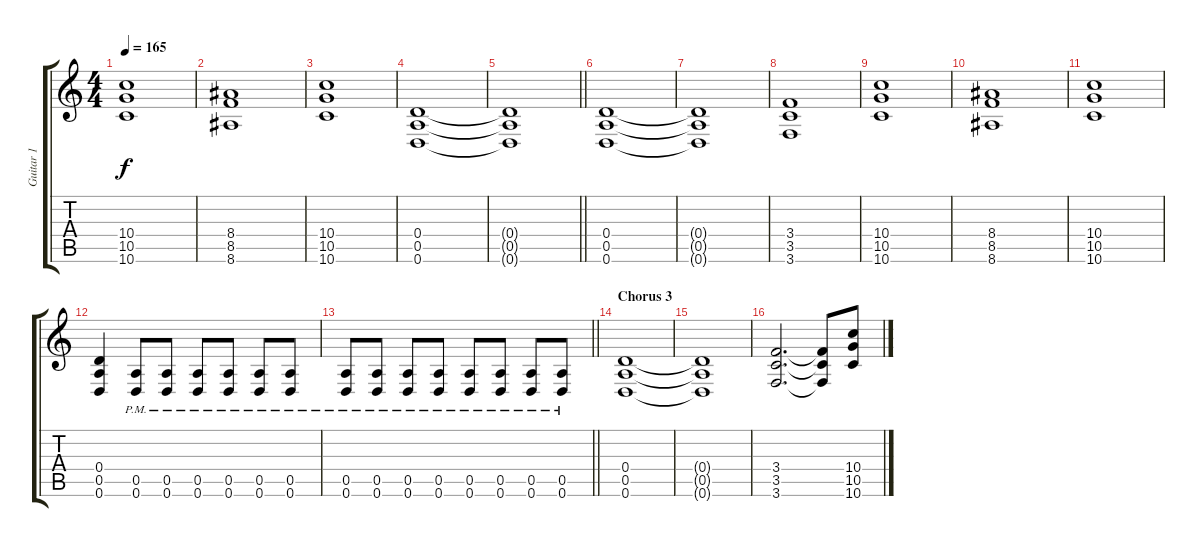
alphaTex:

\track ("Guitar 1" "Guitar 1") {instrument distortionguitar}
\staff {score tabs}
\tuning (E4 B3 G3 D3 A2 D2) {hide}
\ts (4 4)
\tempo 165
\clef g2
\ks c
(10.4 10.5 10.6).1{dy f} |
(8.4 8.5 8.6).1 |
(10.4 10.5 10.6).1 |
(0.4 0.5 0.6).1 |
\barLineRight lightlight
(0.4{t} 0.5{t} 0.6{t}).1 |
(0.4 0.5 0.6).1{volume 10} |
(0.4{t} 0.5{t} 0.6{t}).1 |
(3.4 3.5 3.6).1 |
(10.4 10.5 10.6).1 |
(8.4 8.5 8.6).1 |
(10.4 10.5 10.6).1 |
(0.4 0.5 0.6).4 (0.5{pm} 0.6{pm}).8 (0.5{pm} 0.6{pm}).8 (0.5{pm} 0.6{pm}).8 (0.5{pm} 0.6{pm}).8 (0.5{pm} 0.6{pm}).8 (0.5{pm} 0.6{pm}).8 |
\barLineRight lightlight
(0.5{pm} 0.6{pm}).8 (0.5{pm} 0.6{pm}).8 (0.5{pm} 0.6{pm}).8 (0.5{pm} 0.6{pm}).8 (0.5{pm} 0.6{pm}).8 (0.5{pm} 0.6{pm}).8 (0.5{pm} 0.6{pm}).8 (0.5{pm} 0.6{pm}).8 |
\section ("" "Chorus 3")
(0.4 0.5 0.6).1 |
(0.4{t} 0.5{t} 0.6{t}).1 |
(3.4 3.5 3.6).2{d} (3.4{t} 3.5{t} 3.6{t}).8 (10.4 10.5 10.6).8
